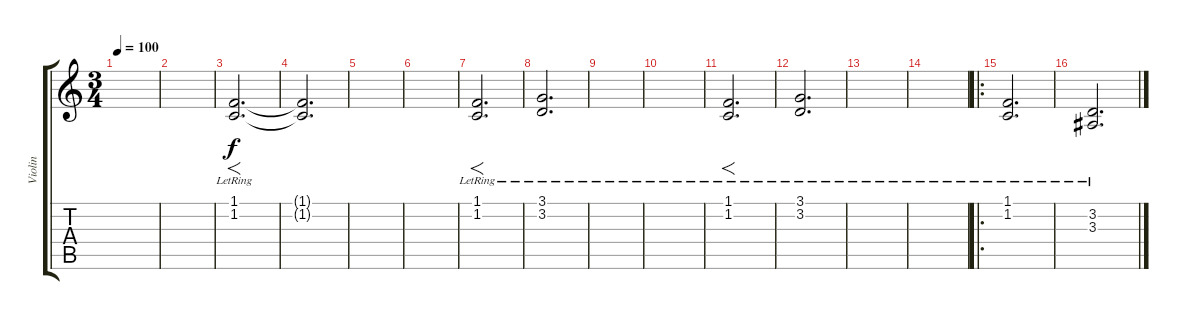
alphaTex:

\track ("Violin" "Violin") {instrument violin}
\staff {score tabs}
\tuning (E4 B3 G3 D3 A2 E2) {hide}
\ts (3 4)
\tempo 100
\clef g2
\ks c
|
|
(1.1 1.2{lr}).2{f d} |
(1.1{t} 1.2{t}).2{d} |
|
|
(1.1{lr} 1.2{lr}).2{f d} |
(3.1{lr} 3.2{lr}).2{d} |
|
|
(1.1{lr} 1.2{lr}).2{f d} |
(3.1{lr} 3.2{lr}).2{d} |
|
|
\ro
(1.1{lr} 1.2{lr}).2{d} |
(3.2{lr} 3.3{lr}).2{d}
